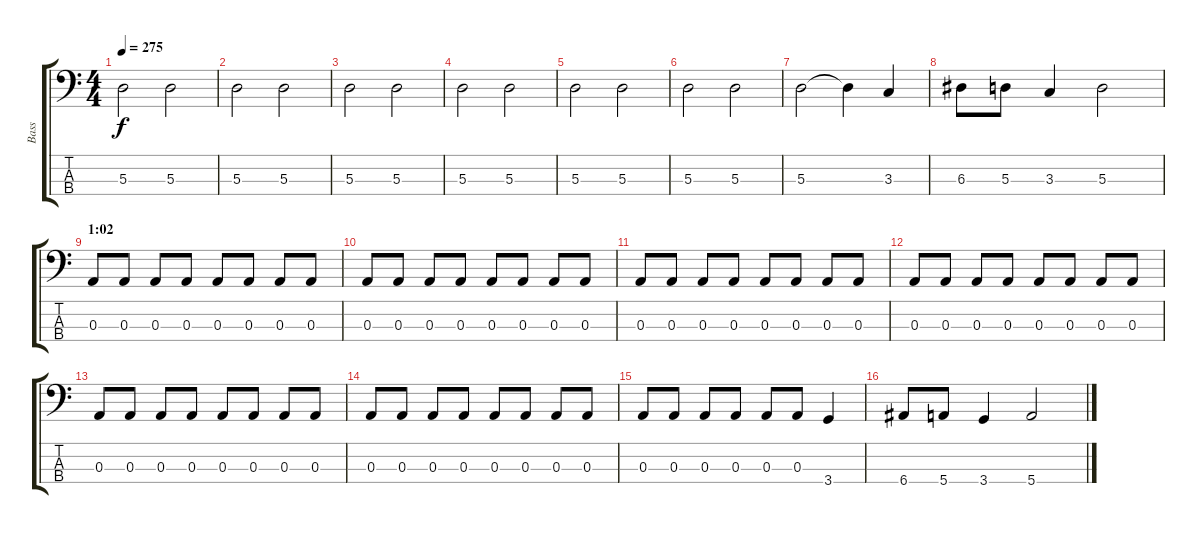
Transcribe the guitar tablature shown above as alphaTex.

\track ("Bass" "Bass") {instrument electricbasspick}
\staff {score tabs}
\tuning (G2 D2 A1 E1) {hide}
\ts (4 4)
\tempo 275
\clef f4
\ks c
5.3.2{dy f} 5.3.2 |
5.3.2 5.3.2 |
5.3.2 5.3.2 |
5.3.2 5.3.2 |
5.3.2 5.3.2 |
5.3.2 5.3.2 |
5.3.2 5.3{t}.4 3.3.4 |
6.3.8 5.3.8 3.3.4 5.3.2 |
\section ("" "1:02")
0.3.8 0.3.8 0.3.8 0.3.8 0.3.8 0.3.8 0.3.8 0.3.8 |
0.3.8 0.3.8 0.3.8 0.3.8 0.3.8 0.3.8 0.3.8 0.3.8 |
0.3.8 0.3.8 0.3.8 0.3.8 0.3.8 0.3.8 0.3.8 0.3.8 |
0.3.8 0.3.8 0.3.8 0.3.8 0.3.8 0.3.8 0.3.8 0.3.8 |
0.3.8 0.3.8 0.3.8 0.3.8 0.3.8 0.3.8 0.3.8 0.3.8 |
0.3.8 0.3.8 0.3.8 0.3.8 0.3.8 0.3.8 0.3.8 0.3.8 |
0.3.8 0.3.8 0.3.8 0.3.8 0.3.8 0.3.8 3.4.4 |
6.4.8 5.4.8 3.4.4 5.4.2
